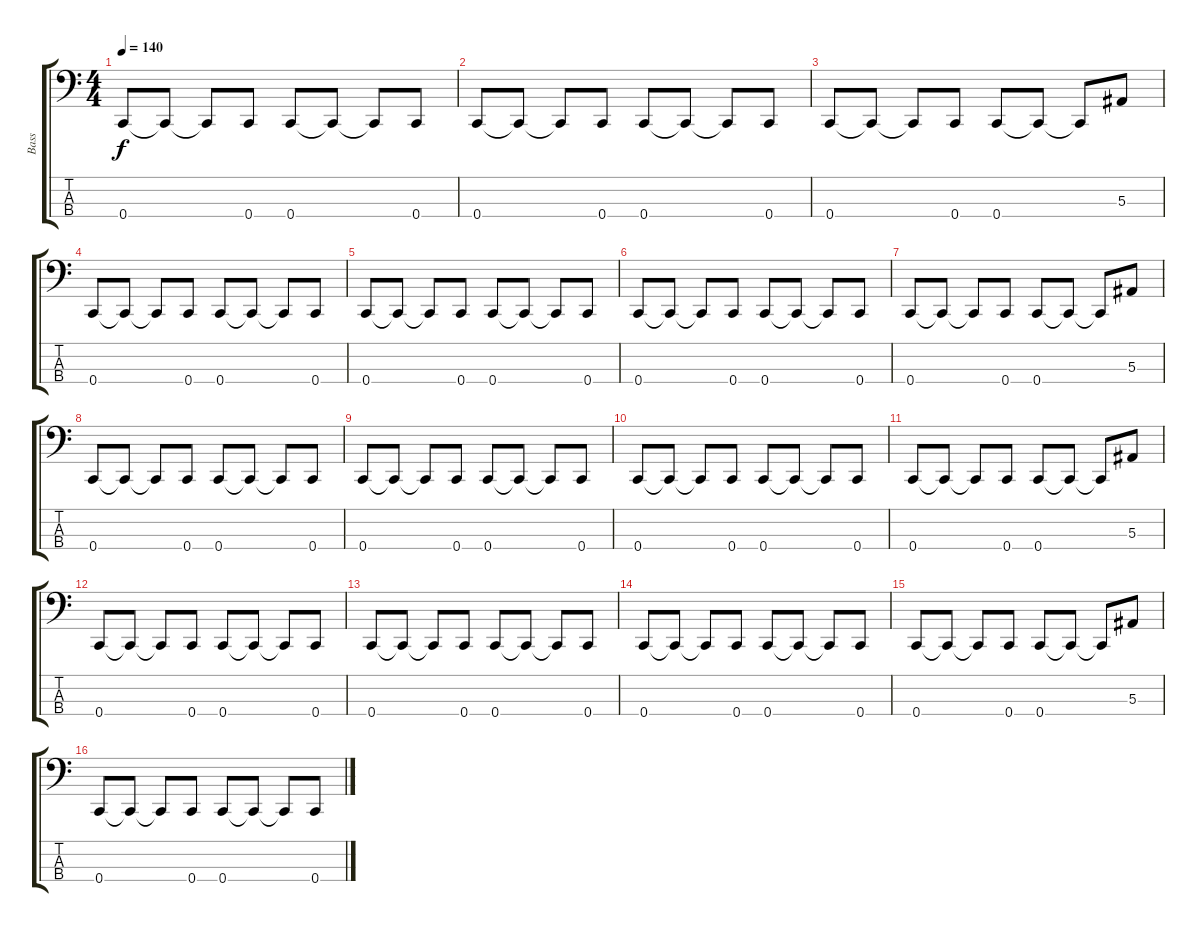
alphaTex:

\track ("Bass" "Bass") {instrument electricbasspick}
\staff {score tabs}
\tuning (Eb2 Bb1 F1 C1) {hide}
\ts (4 4)
\tempo 140
\clef f4
\ks c
0.4.8{dy f} 0.4{t}.8 0.4{t}.8 0.4.8 0.4.8 0.4{t}.8 0.4{t}.8 0.4.8 |
0.4.8 0.4{t}.8 0.4{t}.8 0.4.8 0.4.8 0.4{t}.8 0.4{t}.8 0.4.8 |
0.4.8 0.4{t}.8 0.4{t}.8 0.4.8 0.4.8 0.4{t}.8 0.4{t}.8 5.3.8 |
0.4.8 0.4{t}.8 0.4{t}.8 0.4.8 0.4.8 0.4{t}.8 0.4{t}.8 0.4.8 |
0.4.8 0.4{t}.8 0.4{t}.8 0.4.8 0.4.8 0.4{t}.8 0.4{t}.8 0.4.8 |
0.4.8 0.4{t}.8 0.4{t}.8 0.4.8 0.4.8 0.4{t}.8 0.4{t}.8 0.4.8 |
0.4.8 0.4{t}.8 0.4{t}.8 0.4.8 0.4.8 0.4{t}.8 0.4{t}.8 5.3.8 |
0.4.8 0.4{t}.8 0.4{t}.8 0.4.8 0.4.8 0.4{t}.8 0.4{t}.8 0.4.8 |
0.4.8 0.4{t}.8 0.4{t}.8 0.4.8 0.4.8 0.4{t}.8 0.4{t}.8 0.4.8 |
0.4.8 0.4{t}.8 0.4{t}.8 0.4.8 0.4.8 0.4{t}.8 0.4{t}.8 0.4.8 |
0.4.8 0.4{t}.8 0.4{t}.8 0.4.8 0.4.8 0.4{t}.8 0.4{t}.8 5.3.8 |
0.4.8 0.4{t}.8 0.4{t}.8 0.4.8 0.4.8 0.4{t}.8 0.4{t}.8 0.4.8 |
0.4.8 0.4{t}.8 0.4{t}.8 0.4.8 0.4.8 0.4{t}.8 0.4{t}.8 0.4.8 |
0.4.8 0.4{t}.8 0.4{t}.8 0.4.8 0.4.8 0.4{t}.8 0.4{t}.8 0.4.8 |
0.4.8 0.4{t}.8 0.4{t}.8 0.4.8 0.4.8 0.4{t}.8 0.4{t}.8 5.3.8 |
0.4.8 0.4{t}.8 0.4{t}.8 0.4.8 0.4.8 0.4{t}.8 0.4{t}.8 0.4.8
